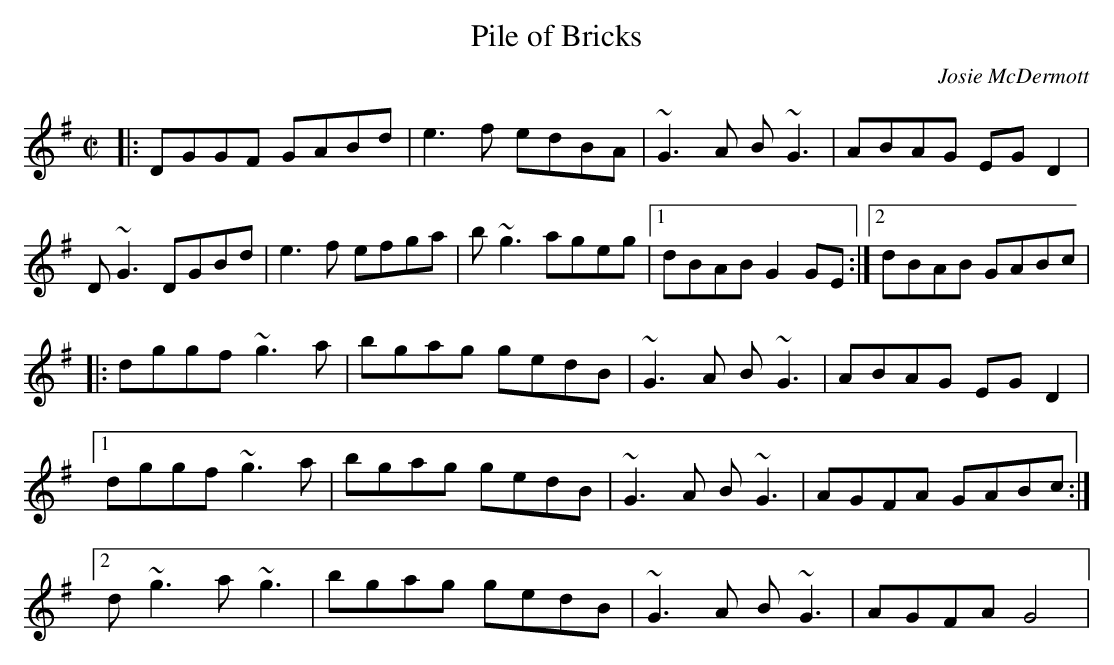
X:1
T:Pile of Bricks
C:Josie McDermott
M:C|
K:G
|: DGGF GABd | e3f edBA | ~G3A B~G3 | ABAG EGD2 |
D~G3 DGBd | e3f efga | b~g3 ageg |1 dBAB G2GE :|2 dBAB GABc |
|: dggf ~g3a | bgag gedB | ~G3A B~G3 | ABAG EGD2 |1
dggf ~g3a | bgag gedB | ~G3A B~G3 | AGFA GABc :|2
d~g3 a~g3 | bgag gedB | ~G3A B~G3 | AGFA G4 |
